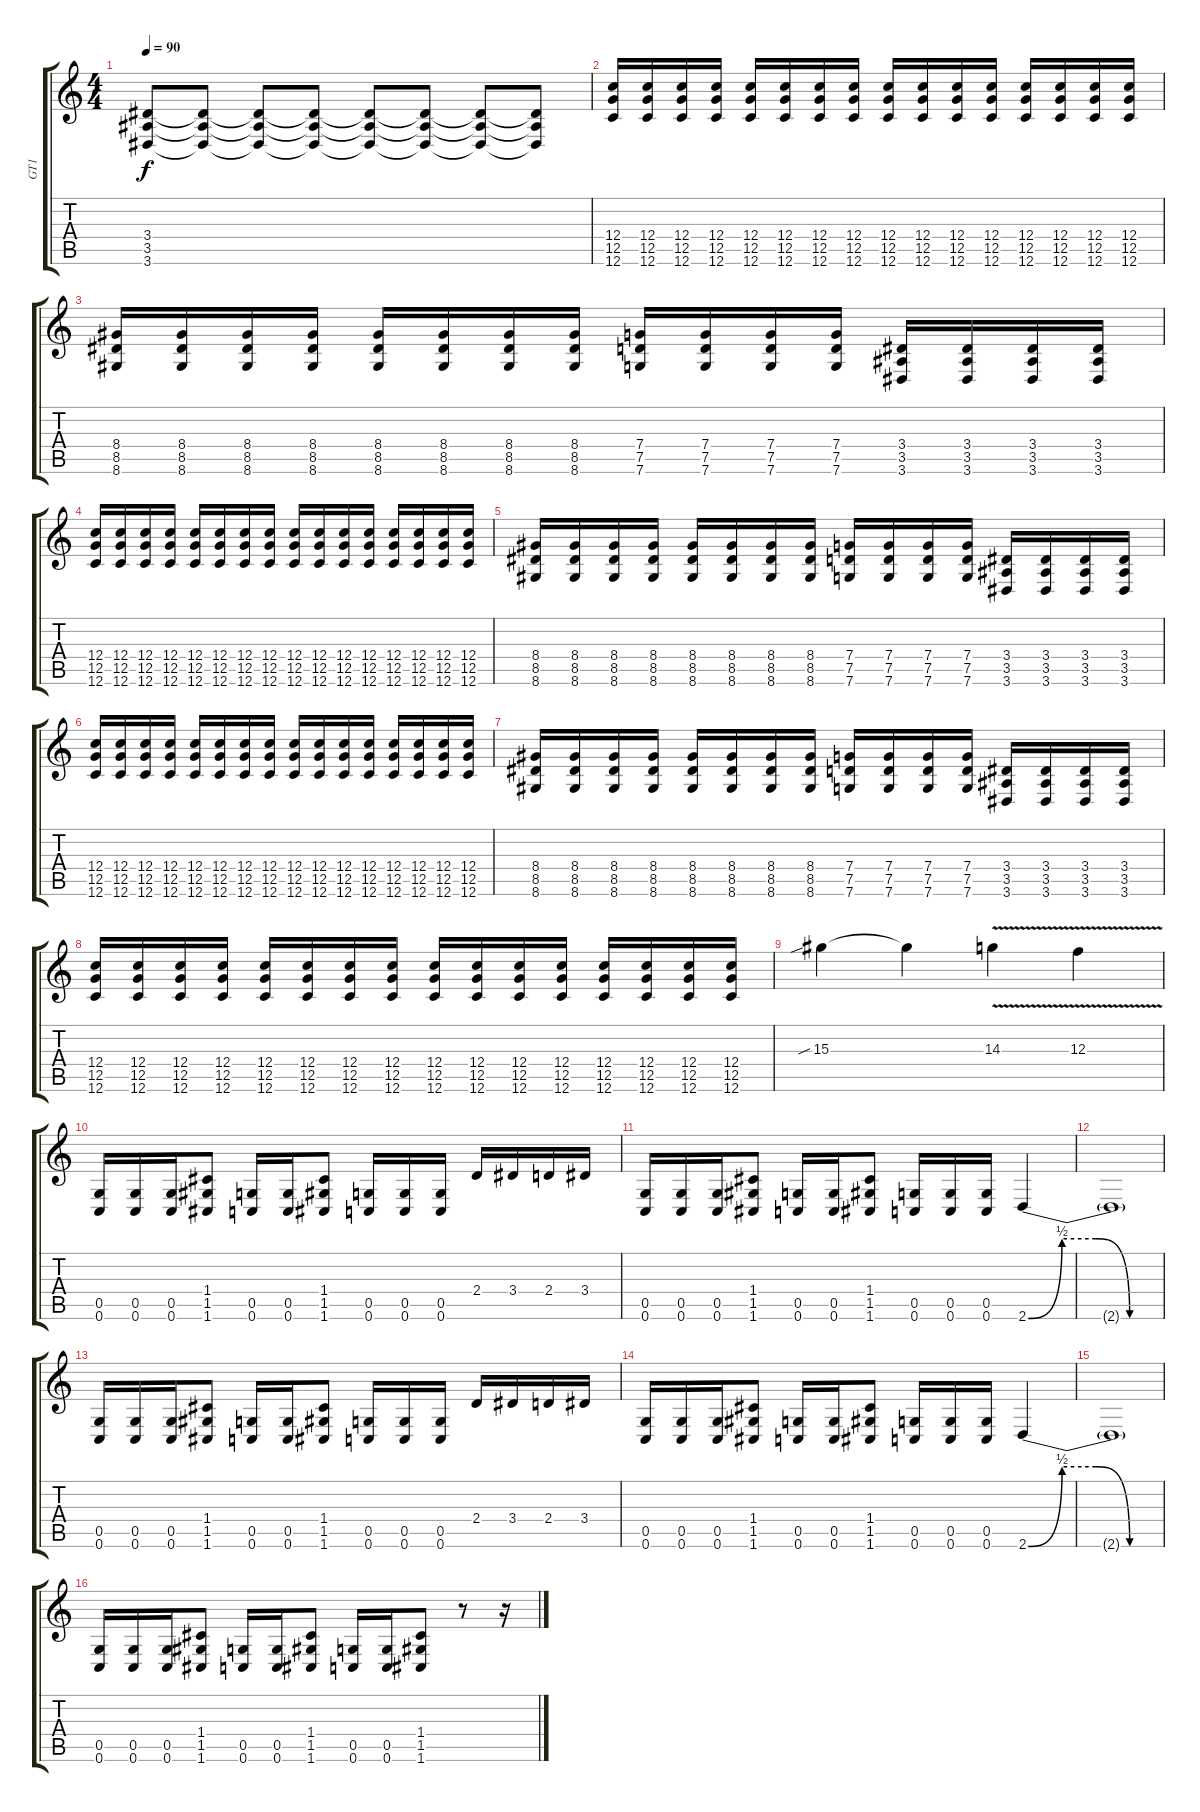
\track ("GT1" "GT1") {instrument distortionguitar}
\staff {score tabs}
\tuning (D4 A3 F3 C3 G2 C2) {hide}
\ts (4 4)
\tempo 90
\clef g2
\ks c
(3.4{t} 3.5{t} 3.6{t}).8{dy f} (3.4{t} 3.5{t} 3.6{t}).8 (3.4{t} 3.5{t} 3.6{t}).8 (3.4{t} 3.5{t} 3.6{t}).8 (3.4{t} 3.5{t} 3.6{t}).8 (3.4{t} 3.5{t} 3.6{t}).8 (3.4{t} 3.5{t} 3.6{t}).8 (3.4{t} 3.5{t} 3.6{t}).8 |
(12.4 12.5 12.6).16 (12.4 12.5 12.6).16 (12.4 12.5 12.6).16 (12.4 12.5 12.6).16 (12.4 12.5 12.6).16 (12.4 12.5 12.6).16 (12.4 12.5 12.6).16 (12.4 12.5 12.6).16 (12.4 12.5 12.6).16 (12.4 12.5 12.6).16 (12.4 12.5 12.6).16 (12.4 12.5 12.6).16 (12.4 12.5 12.6).16 (12.4 12.5 12.6).16 (12.4 12.5 12.6).16 (12.4 12.5 12.6).16 |
(8.4 8.5 8.6).16 (8.4 8.5 8.6).16 (8.4 8.5 8.6).16 (8.4 8.5 8.6).16 (8.4 8.5 8.6).16 (8.4 8.5 8.6).16 (8.4 8.5 8.6).16 (8.4 8.5 8.6).16 (7.4 7.5 7.6).16 (7.4 7.5 7.6).16 (7.4 7.5 7.6).16 (7.4 7.5 7.6).16 (3.4 3.5 3.6).16 (3.4 3.5 3.6).16 (3.4 3.5 3.6).16 (3.4 3.5 3.6).16 |
(12.4 12.5 12.6).16 (12.4 12.5 12.6).16 (12.4 12.5 12.6).16 (12.4 12.5 12.6).16 (12.4 12.5 12.6).16 (12.4 12.5 12.6).16 (12.4 12.5 12.6).16 (12.4 12.5 12.6).16 (12.4 12.5 12.6).16 (12.4 12.5 12.6).16 (12.4 12.5 12.6).16 (12.4 12.5 12.6).16 (12.4 12.5 12.6).16 (12.4 12.5 12.6).16 (12.4 12.5 12.6).16 (12.4 12.5 12.6).16 |
(8.4 8.5 8.6).16 (8.4 8.5 8.6).16 (8.4 8.5 8.6).16 (8.4 8.5 8.6).16 (8.4 8.5 8.6).16 (8.4 8.5 8.6).16 (8.4 8.5 8.6).16 (8.4 8.5 8.6).16 (7.4 7.5 7.6).16 (7.4 7.5 7.6).16 (7.4 7.5 7.6).16 (7.4 7.5 7.6).16 (3.4 3.5 3.6).16 (3.4 3.5 3.6).16 (3.4 3.5 3.6).16 (3.4 3.5 3.6).16 |
(12.4 12.5 12.6).16 (12.4 12.5 12.6).16 (12.4 12.5 12.6).16 (12.4 12.5 12.6).16 (12.4 12.5 12.6).16 (12.4 12.5 12.6).16 (12.4 12.5 12.6).16 (12.4 12.5 12.6).16 (12.4 12.5 12.6).16 (12.4 12.5 12.6).16 (12.4 12.5 12.6).16 (12.4 12.5 12.6).16 (12.4 12.5 12.6).16 (12.4 12.5 12.6).16 (12.4 12.5 12.6).16 (12.4 12.5 12.6).16 |
(8.4 8.5 8.6).16 (8.4 8.5 8.6).16 (8.4 8.5 8.6).16 (8.4 8.5 8.6).16 (8.4 8.5 8.6).16 (8.4 8.5 8.6).16 (8.4 8.5 8.6).16 (8.4 8.5 8.6).16 (7.4 7.5 7.6).16 (7.4 7.5 7.6).16 (7.4 7.5 7.6).16 (7.4 7.5 7.6).16 (3.4 3.5 3.6).16 (3.4 3.5 3.6).16 (3.4 3.5 3.6).16 (3.4 3.5 3.6).16 |
(12.4 12.5 12.6).16 (12.4 12.5 12.6).16 (12.4 12.5 12.6).16 (12.4 12.5 12.6).16 (12.4 12.5 12.6).16 (12.4 12.5 12.6).16 (12.4 12.5 12.6).16 (12.4 12.5 12.6).16 (12.4 12.5 12.6).16 (12.4 12.5 12.6).16 (12.4 12.5 12.6).16 (12.4 12.5 12.6).16 (12.4 12.5 12.6).16 (12.4 12.5 12.6).16 (12.4 12.5 12.6).16 (12.4 12.5 12.6).16 |
15.3{sib}.4 15.3{t}.4 14.3{v}.4 12.3{v}.4 |
(0.5 0.6).16 (0.5 0.6).16 (0.5 0.6).16 (1.4 1.5 1.6).8 (0.5 0.6).16 (0.5 0.6).16 (1.4 1.5 1.6).8 (0.5 0.6).16 (0.5 0.6).16 (0.5 0.6).16 2.4.16 3.4.16 2.4.16 3.4.16 |
(0.5 0.6).16 (0.5 0.6).16 (0.5 0.6).16 (1.4 1.5 1.6).8 (0.5 0.6).16 (0.5 0.6).16 (1.4 1.5 1.6).8 (0.5 0.6).16 (0.5 0.6).16 (0.5 0.6).16 2.6{be (custom 0 0 15 2 30 2 45 0 60 0)}.4 |
2.6{t}.1 |
(0.5 0.6).16 (0.5 0.6).16 (0.5 0.6).16 (1.4 1.5 1.6).8 (0.5 0.6).16 (0.5 0.6).16 (1.4 1.5 1.6).8 (0.5 0.6).16 (0.5 0.6).16 (0.5 0.6).16 2.4.16 3.4.16 2.4.16 3.4.16 |
(0.5 0.6).16 (0.5 0.6).16 (0.5 0.6).16 (1.4 1.5 1.6).8 (0.5 0.6).16 (0.5 0.6).16 (1.4 1.5 1.6).8 (0.5 0.6).16 (0.5 0.6).16 (0.5 0.6).16 2.6{be (custom 0 0 15 2 30 2 45 0 60 0)}.4 |
2.6{t}.1 |
(0.5 0.6).16 (0.5 0.6).16 (0.5 0.6).16 (1.4 1.5 1.6).8 (0.5 0.6).16 (0.5 0.6).16 (1.4 1.5 1.6).8 (0.5 0.6).16 (0.5 0.6).16 (1.4 1.5 1.6).8 r.8 r.16
